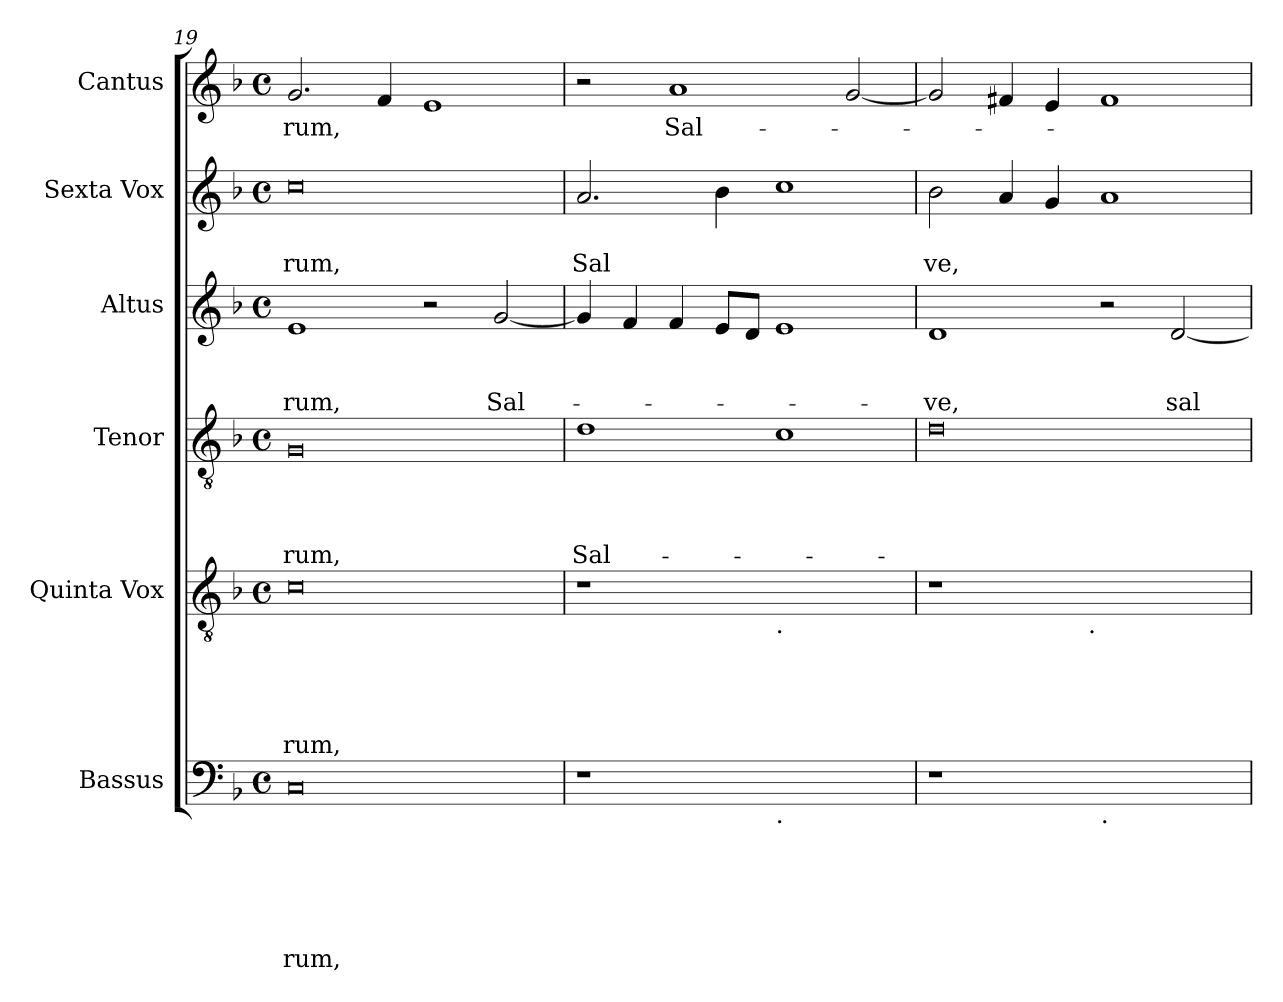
**kern	**text	**text	**text	**text	**text	**text	**kern	**text	**text	**text	**text	**text	**kern	**text	**text	**text	**text	**kern	**text	**text	**text	**kern	**text	**text	**kern	**text
*part6	*part6	*part6	*part6	*part6	*part6	*part6	*part5	*part5	*part5	*part5	*part5	*part5	*part4	*part4	*part4	*part4	*part4	*part3	*part3	*part3	*part3	*part2	*part2	*part2	*part1	*part1
*staff6	*staff6	*staff6	*staff6	*staff6	*staff6	*staff6	*staff5	*staff5	*staff5	*staff5	*staff5	*staff5	*staff4	*staff4	*staff4	*staff4	*staff4	*staff3	*staff3	*staff3	*staff3	*staff2	*staff2	*staff2	*staff1	*staff1
*I"Bassus	*	*	*	*	*	*	*I"Quinta Vox	*	*	*	*	*	*I"Tenor	*	*	*	*	*I"Altus	*	*	*	*I"Sexta Vox	*	*	*I"Cantus	*
*clefF4	*	*	*	*	*	*	*clefGv2	*	*	*	*	*	*clefGv2	*	*	*	*	*clefG2	*	*	*	*clefG2	*	*	*clefG2	*
*k[b-]	*	*	*	*	*	*	*k[b-]	*	*	*	*	*	*k[b-]	*	*	*	*	*k[b-]	*	*	*	*k[b-]	*	*	*k[b-]	*
*F:	*	*	*	*	*	*	*F:	*	*	*	*	*	*F:	*	*	*	*	*F:	*	*	*	*F:	*	*	*F:	*
*M4/4	*	*	*	*	*	*	*M4/4	*	*	*	*	*	*M4/4	*	*	*	*	*M4/4	*	*	*	*M4/4	*	*	*M4/4	*
*met(c)	*	*	*	*	*	*	*met(c)	*	*	*	*	*	*met(c)	*	*	*	*	*met(c)	*	*	*	*met(c)	*	*	*met(c)	*
=19	=19	=19	=19	=19	=19	=19	=19	=19	=19	=19	=19	=19	=19	=19	=19	=19	=19	=19	=19	=19	=19	=19	=19	=19	=19	=19
!	!	!	!	!	!	!LO:LY:b	!	!	!	!	!	!LO:LY:b	!	!	!	!	!LO:LY:b	!	!	!	!LO:LY:b	!	!	!LO:LY:b	!	!LO:LY:b
0C	.	.	.	.	.	rum,	0c	.	.	.	.	rum,	0G	.	.	.	-rum,	1e	.	.	-rum,	0cc	.	rum,	2.g/	-rum,
.	.	.	.	.	.	.	.	.	.	.	.	.	.	.	.	.	.	.	.	.	.	.	.	.	4f/	.
.	.	.	.	.	.	.	.	.	.	.	.	.	.	.	.	.	.	2r	.	.	.	.	.	.	1e	.
!	!	!	!	!	!	!	!	!	!	!	!	!	!	!	!	!	!	!	!	!	!LO:LY:b	!	!	!	!	!
.	.	.	.	.	.	.	.	.	.	.	.	.	.	.	.	.	.	[<2g/	.	.	Sal-	.	.	.	.	.
=20!	=20!	=20!	=20!	=20!	=20!	=20!	=20!	=20!	=20!	=20!	=20!	=20!	=20!	=20!	=20!	=20!	=20!	=20!	=20!	=20!	=20!	=20!	=20!	=20!	=20!	=20!
!	!	!	!	!	!	!	!	!	!	!	!	!	!	!	!	!	!LO:LY:b	!	!	!	!	!	!	!LO:LY:b	!	!
1r	.	.	.	.	.	.	1r	.	.	.	.	.	1d	.	.	.	Sal-	4g/]	.	.	.	2.a/	.	Sal	2r	.
.	.	.	.	.	.	.	.	.	.	.	.	.	.	.	.	.	.	4f/	.	.	.	.	.	.	.	.
!	!	!	!	!	!	!	!	!	!	!	!	!	!	!	!	!	!	!	!	!	!	!	!	!	!	!LO:LY:b
.	.	.	.	.	.	.	.	.	.	.	.	.	.	.	.	.	.	4f/	.	.	.	.	.	.	1a	Sal-
.	.	.	.	.	.	.	.	.	.	.	.	.	.	.	.	.	.	8e/L	.	.	.	4b-\	.	.	.	.
.	.	.	.	.	.	.	.	.	.	.	.	.	.	.	.	.	.	8d/J	.	.	.	.	.	.	.	.
!	!	!	!	!	!	!	!LO:TX:b:t=.	!	!	!	!	!	!	!	!	!	!	!	!	!	!	!	!	!	!	!
!LO:TX:b:t=.	!	!	!	!	!	!	!	!	!	!	!	!	!	!	!	!	!	!	!	!	!	!	!	!	!	!
1ryy	.	.	.	.	.	.	1ryy	.	.	.	.	.	1c	.	.	.	.	1e	.	.	.	1cc	.	.	.	.
.	.	.	.	.	.	.	.	.	.	.	.	.	.	.	.	.	.	.	.	.	.	.	.	.	[<2g/	.
=21!	=21!	=21!	=21!	=21!	=21!	=21!	=21!	=21!	=21!	=21!	=21!	=21!	=21!	=21!	=21!	=21!	=21!	=21!	=21!	=21!	=21!	=21!	=21!	=21!	=21!	=21!
!	!	!	!	!	!	!	!	!	!	!	!	!	!	!	!	!	!	!	!	!	!LO:LY:b	!	!	!LO:LY:b	!	!
*	*	*	*	*	*	*	*^	*	*	*	*	*	*	*	*	*	*	*	*	*	*	*	*	*	*	*
1r	.	.	.	.	.	.	1r	2ryy	.	.	.	.	.	0d	.	.	.	.	1d	.	.	-ve,	2b-\	.	ve,	2g/]	.
.	.	.	.	.	.	.	.	4...ryy	.	.	.	.	.	.	.	.	.	.	.	.	.	.	4a/	.	.	4f#X/	.
.	.	.	.	.	.	.	.	.	.	.	.	.	.	.	.	.	.	.	.	.	.	.	4g/	.	.	4e/	.
!	!	!	!	!	!	!	!	!LO:TX:b:t=.	!	!	!	!	!	!	!	!	!	!	!	!	!	!	!	!	!	!	!
.	.	.	.	.	.	.	.	1ryy	.	.	.	.	.	.	.	.	.	.	.	.	.	.	.	.	.	.	.
!LO:TX:b:t=.	!	!	!	!	!	!	!	!	!	!	!	!	!	!	!	!	!	!	!	!	!	!	!	!	!	!	!
1ryy	.	.	.	.	.	.	1ryy	.	.	.	.	.	.	.	.	.	.	.	2r	.	.	.	1a	.	.	1f#	.
!	!	!	!	!	!	!	!	!	!	!	!	!	!	!	!	!	!	!	!	!	!	!LO:LY:b	!	!	!	!	!
.	.	.	.	.	.	.	.	.	.	.	.	.	.	.	.	.	.	.	[<2d/	.	.	sal-	.	.	.	.	.
.	.	.	.	.	.	.	.	32ryy	.	.	.	.	.	.	.	.	.	.	.	.	.	.	.	.	.	.	.
*	*	*	*	*	*	*	*v	*v	*	*	*	*	*	*	*	*	*	*	*	*	*	*	*	*	*	*	*
=!	=!	=!	=!	=!	=!	=!	=!	=!	=!	=!	=!	=!	=!	=!	=!	=!	=!	=!	=!	=!	=!	=!	=!	=!	=!	=!
*-	*-	*-	*-	*-	*-	*-	*-	*-	*-	*-	*-	*-	*-	*-	*-	*-	*-	*-	*-	*-	*-	*-	*-	*-	*-	*-
